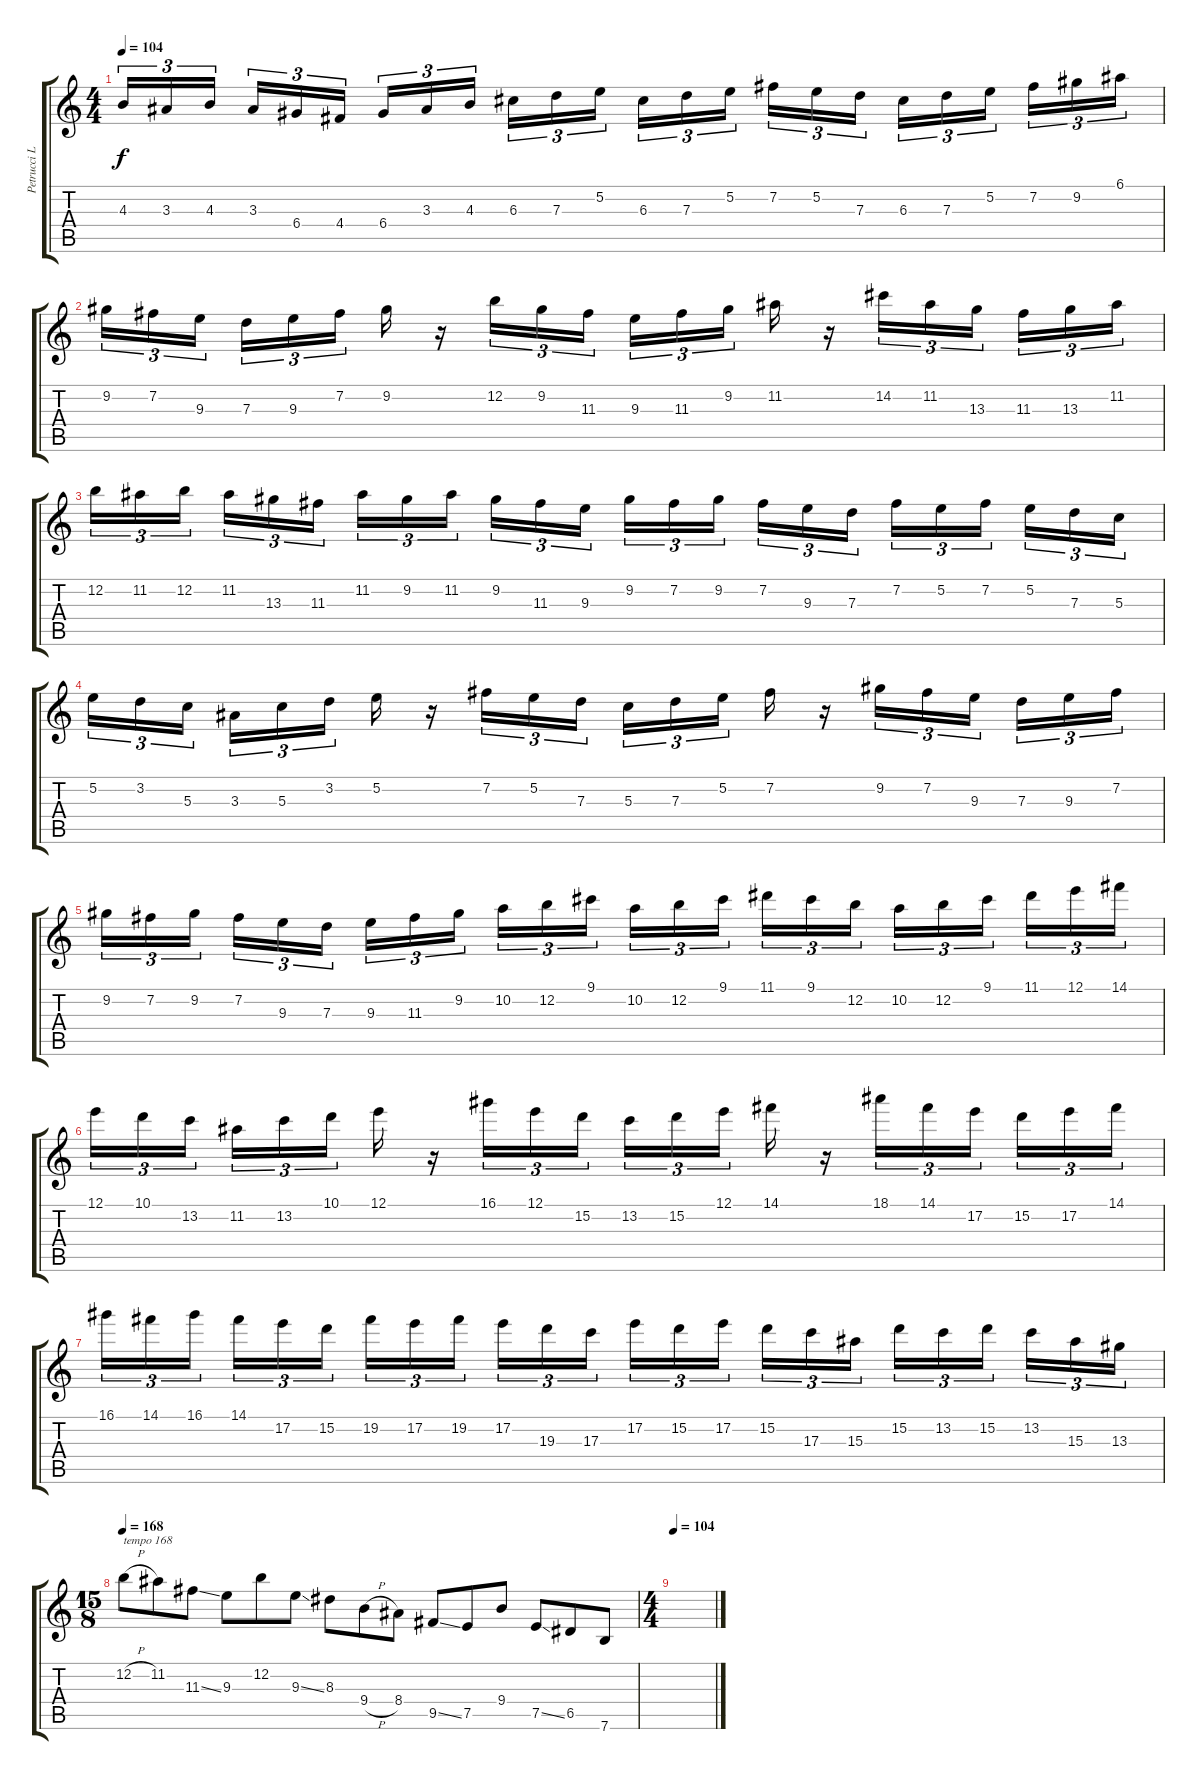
\track ("Petrucci Lead Gtr 2" "Petrucci L") {instrument distortionguitar}
\staff {score tabs}
\tuning (E4 B3 G3 D3 A2 E2) {hide}
\ts (4 4)
\tempo 104
\clef g2
\ks c
4.3.16{tu (3 2) dy f} 3.3.16{tu (3 2)} 4.3.16{tu (3 2)} 3.3.16{tu (3 2)} 6.4.16{tu (3 2)} 4.4.16{tu (3 2)} 6.4.16{tu (3 2)} 3.3.16{tu (3 2)} 4.3.16{tu (3 2)} 6.3.16{tu (3 2)} 7.3.16{tu (3 2)} 5.2.16{tu (3 2)} 6.3.16{tu (3 2)} 7.3.16{tu (3 2)} 5.2.16{tu (3 2)} 7.2.16{tu (3 2)} 5.2.16{tu (3 2)} 7.3.16{tu (3 2)} 6.3.16{tu (3 2)} 7.3.16{tu (3 2)} 5.2.16{tu (3 2)} 7.2.16{tu (3 2)} 9.2.16{tu (3 2)} 6.1.16{tu (3 2)} |
9.2.16{tu (3 2)} 7.2.16{tu (3 2)} 9.3.16{tu (3 2)} 7.3.16{tu (3 2)} 9.3.16{tu (3 2)} 7.2.16{tu (3 2)} 9.2.16 r.16 12.2.16{tu (3 2)} 9.2.16{tu (3 2)} 11.3.16{tu (3 2)} 9.3.16{tu (3 2)} 11.3.16{tu (3 2)} 9.2.16{tu (3 2)} 11.2.16 r.16 14.2.16{tu (3 2)} 11.2.16{tu (3 2)} 13.3.16{tu (3 2)} 11.3.16{tu (3 2)} 13.3.16{tu (3 2)} 11.2.16{tu (3 2)} |
12.2.16{tu (3 2)} 11.2.16{tu (3 2)} 12.2.16{tu (3 2)} 11.2.16{tu (3 2)} 13.3.16{tu (3 2)} 11.3.16{tu (3 2)} 11.2.16{tu (3 2)} 9.2.16{tu (3 2)} 11.2.16{tu (3 2)} 9.2.16{tu (3 2)} 11.3.16{tu (3 2)} 9.3.16{tu (3 2)} 9.2.16{tu (3 2)} 7.2.16{tu (3 2)} 9.2.16{tu (3 2)} 7.2.16{tu (3 2)} 9.3.16{tu (3 2)} 7.3.16{tu (3 2)} 7.2.16{tu (3 2)} 5.2.16{tu (3 2)} 7.2.16{tu (3 2)} 5.2.16{tu (3 2)} 7.3.16{tu (3 2)} 5.3.16{tu (3 2)} |
5.2.16{tu (3 2)} 3.2.16{tu (3 2)} 5.3.16{tu (3 2)} 3.3.16{tu (3 2)} 5.3.16{tu (3 2)} 3.2.16{tu (3 2)} 5.2.16 r.16 7.2.16{tu (3 2)} 5.2.16{tu (3 2)} 7.3.16{tu (3 2)} 5.3.16{tu (3 2)} 7.3.16{tu (3 2)} 5.2.16{tu (3 2)} 7.2.16 r.16 9.2.16{tu (3 2)} 7.2.16{tu (3 2)} 9.3.16{tu (3 2)} 7.3.16{tu (3 2)} 9.3.16{tu (3 2)} 7.2.16{tu (3 2)} |
9.2.16{tu (3 2)} 7.2.16{tu (3 2)} 9.2.16{tu (3 2)} 7.2.16{tu (3 2)} 9.3.16{tu (3 2)} 7.3.16{tu (3 2)} 9.3.16{tu (3 2)} 11.3.16{tu (3 2)} 9.2.16{tu (3 2)} 10.2.16{tu (3 2)} 12.2.16{tu (3 2)} 9.1.16{tu (3 2)} 10.2.16{tu (3 2)} 12.2.16{tu (3 2)} 9.1.16{tu (3 2)} 11.1.16{tu (3 2)} 9.1.16{tu (3 2)} 12.2.16{tu (3 2)} 10.2.16{tu (3 2)} 12.2.16{tu (3 2)} 9.1.16{tu (3 2)} 11.1.16{tu (3 2)} 12.1.16{tu (3 2)} 14.1.16{tu (3 2)} |
12.1.16{tu (3 2)} 10.1.16{tu (3 2)} 13.2.16{tu (3 2)} 11.2.16{tu (3 2)} 13.2.16{tu (3 2)} 10.1.16{tu (3 2)} 12.1.16 r.16 16.1.16{tu (3 2)} 12.1.16{tu (3 2)} 15.2.16{tu (3 2)} 13.2.16{tu (3 2)} 15.2.16{tu (3 2)} 12.1.16{tu (3 2)} 14.1.16 r.16 18.1.16{tu (3 2)} 14.1.16{tu (3 2)} 17.2.16{tu (3 2)} 15.2.16{tu (3 2)} 17.2.16{tu (3 2)} 14.1.16{tu (3 2)} |
16.1.16{tu (3 2)} 14.1.16{tu (3 2)} 16.1.16{tu (3 2)} 14.1.16{tu (3 2)} 17.2.16{tu (3 2)} 15.2.16{tu (3 2)} 19.2.16{tu (3 2)} 17.2.16{tu (3 2)} 19.2.16{tu (3 2)} 17.2.16{tu (3 2)} 19.3.16{tu (3 2)} 17.3.16{tu (3 2)} 17.2.16{tu (3 2)} 15.2.16{tu (3 2)} 17.2.16{tu (3 2)} 15.2.16{tu (3 2)} 17.3.16{tu (3 2)} 15.3.16{tu (3 2)} 15.2.16{tu (3 2)} 13.2.16{tu (3 2)} 15.2.16{tu (3 2)} 13.2.16{tu (3 2)} 15.3.16{tu (3 2)} 13.3.16{tu (3 2)} |
\ts (15 8)
\tempo 168
12.2{h}.8{txt "tempo 168"} 11.2.8 11.3{ss}.8 9.3.8 12.2.8 9.3{ss}.8 8.3.8 9.4{h}.8 8.4.8 9.5{ss}.8 7.5.8 9.4.8 7.5{ss}.8 6.5.8 7.6.8 |
\ts (4 4)
\tempo 104
